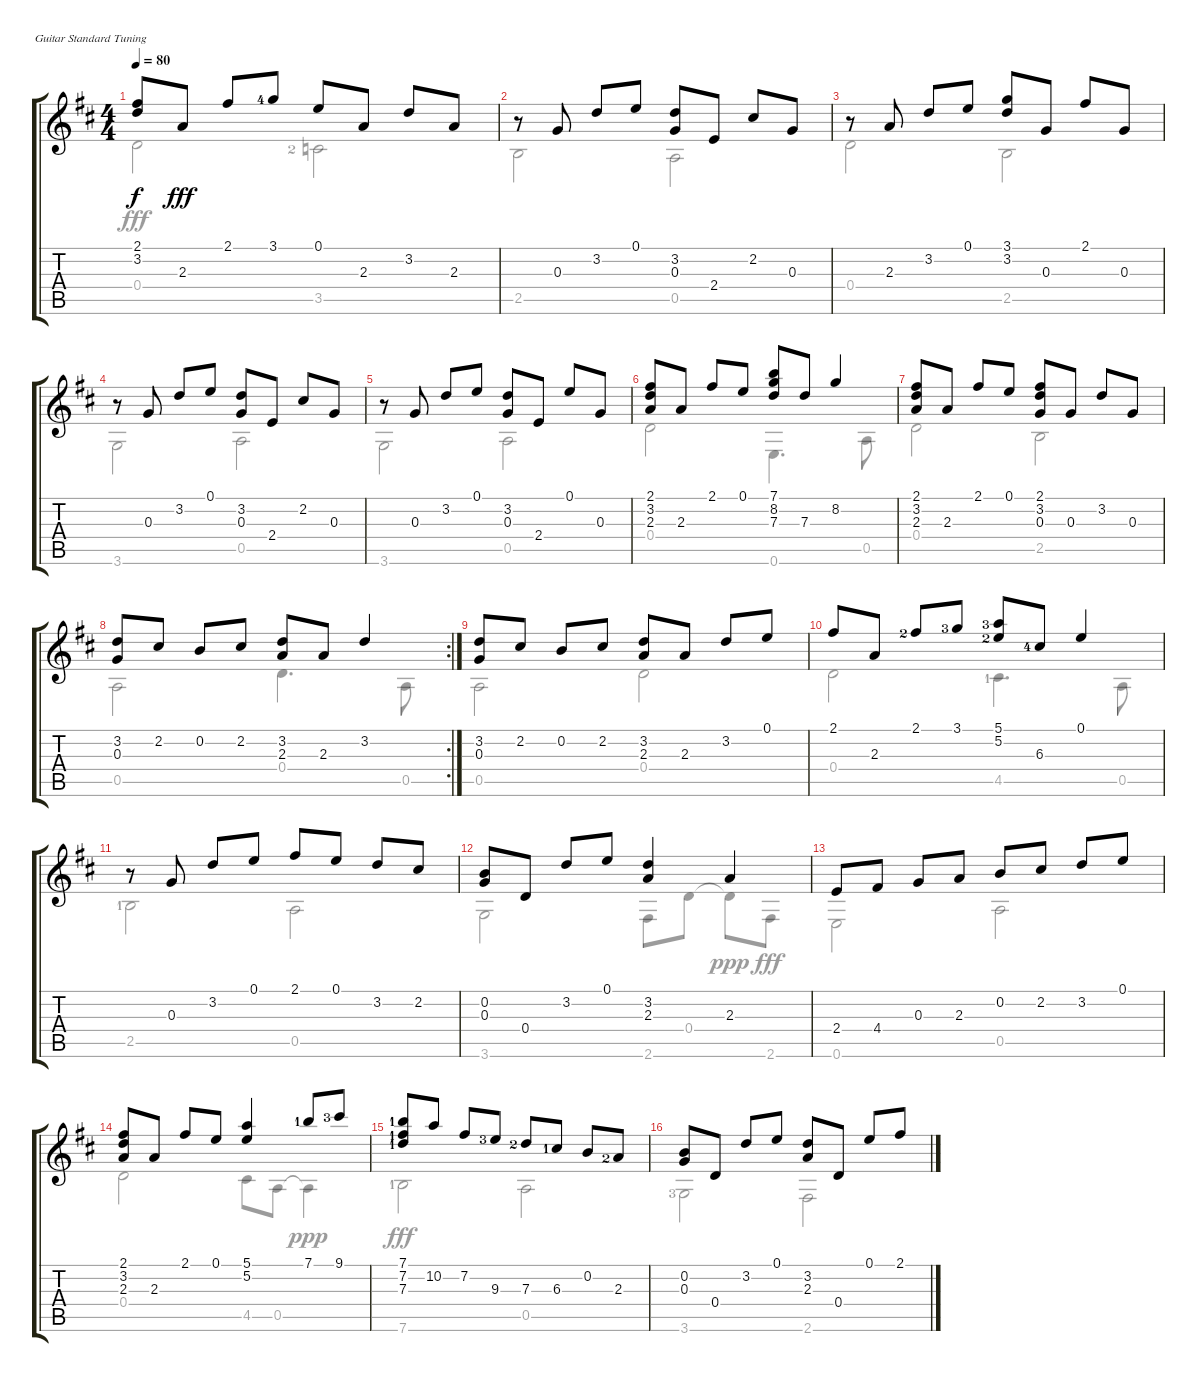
\bracketExtendMode groupsimilarinstruments
\firstSystemTrackNameOrientation horizontal
\otherSystemsTrackNameOrientation horizontal
\track "" {instrument acousticguitarsteel}
\staff {score tabs}
\tuning (E4 B3 G3 D3 A2 E2)
\voice
\ts (4 4)
\tempo 80
\clef g2
\ks d
(2.1 3.2).8{dy f instrument acousticguitarsteel} 2.3.8{dy fff} 2.1.8 3.1{lf 5}.8 0.1.8 2.3.8 3.2.8 2.3.8 |
r.8 0.3.8 3.2.8 0.1.8 (3.2 0.3).8 2.4.8 2.2.8 0.3.8 |
r.8 2.3.8 3.2.8 0.1.8 (3.1 3.2).8 0.3.8 2.1.8 0.3.8 |
r.8 0.3.8 3.2.8 0.1.8 (3.2 0.3).8 2.4.8 2.2.8 0.3.8 |
r.8 0.3.8 3.2.8 0.1.8 (3.2 0.3).8 2.4.8 0.1.8 0.3.8 |
(2.1 3.2 2.3).8 2.3.8 2.1.8 0.1.8 (7.1 8.2 7.3).8 7.3.8 8.2.4 |
(2.1 3.2 2.3).8 2.3.8 2.1.8 0.1.8 (2.1 3.2 0.3).8 0.3.8 3.2.8 0.3.8 |
\rc 1
(3.2 0.3).8 2.2.8 0.2.8 2.2.8 (3.2 2.3).8 2.3.8 3.2.4 |
(3.2 0.3).8 2.2.8 0.2.8 2.2.8 (3.2 2.3).8 2.3.8 3.2.8 0.1.8 |
2.1.8 2.3.8 2.1{lf 3}.8 3.1{lf 4}.8 (5.1{lf 4} 5.2{lf 3}).8 6.3{lf 5}.8 0.1.4 |
r.8 0.3.8 3.2.8 0.1.8 2.1.8 0.1.8 3.2.8 2.2.8 |
(0.2 0.3).8 0.4.8 3.2.8 0.1.8 (3.2 2.3).4 2.3.4 |
2.4.8 4.4.8 0.3.8 2.3.8 0.2.8 2.2.8 3.2.8 0.1.8 |
(2.1 3.2 2.3).8 2.3.8 2.1.8 0.1.8 (5.1 5.2).4 7.1{lf 2}.8 9.1{lf 4}.8 |
(7.1{lf 2} 7.2{lf 2} 7.3{lf 2}).8 10.2.8 7.2.8 9.3{lf 4}.8 7.3{lf 3}.8 6.3{lf 2}.8 0.2.8 2.3{lf 3}.8 |
(0.2 0.3).8 0.4.8 3.2.8 0.1.8 (3.2 2.3).8 0.4.8 0.1.8 2.1.8
\voice
\clef g2
\ottava regular
\simile none
\ks d
0.4.2{dy fff} 3.5{lf 3}.2 |
2.5.2 0.5.2 |
0.4.2 2.5.2 |
3.6.2 0.5.2 |
3.6.2 0.5.2 |
0.4.2 0.6.4{d} 0.5.8 |
0.4.2 2.5.2 |
0.5.2 0.4.4{d} 0.5.8 |
0.5.2 0.4.2 |
0.4.2 4.5{lf 2}.4{d} 0.5.8 |
2.5{lf 2}.2 0.5.2 |
3.6.2 2.6.8 0.4.8 0.4{t}.8{dy ppp} 2.6.8{dy fff} |
0.6.2 0.5.2 |
0.4.2 4.5.8 0.5.8 0.5{t}.4{dy ppp} |
7.6{lf 2}.2{dy fff} 0.5.2 |
3.6{lf 4}.2 2.6.2
